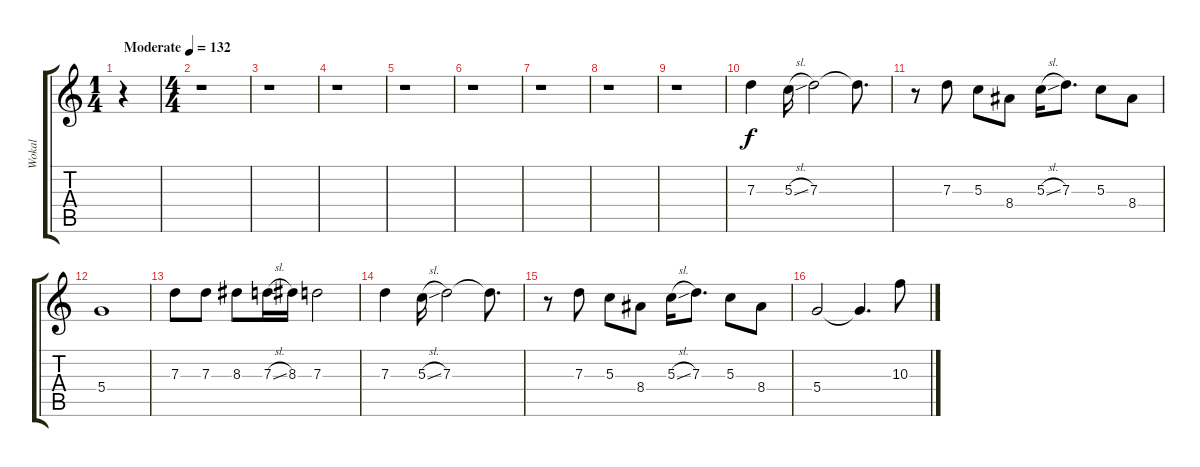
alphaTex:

\track ("Wokal" "Wokal") {instrument electricguitarjazz}
\staff {score tabs}
\tuning (E4 B3 G3 D3 A2 E2) {hide}
\ts (1 4)
\tempo (132 "Moderate")
\clef g2
\ks c
r.4{dy f instrument electricguitarjazz} |
\ts (4 4)
r.1 |
r.1 |
r.1 |
r.1 |
r.1 |
r.1 |
r.1 |
r.1 |
7.3.4 5.3{sl}.16 7.3.2 7.3{t}.8{d} |
r.8 7.3.8 5.3.8 8.4.8 5.3{sl}.16 7.3.8{d} 5.3.8 8.4.8 |
5.4.1 |
7.3.8 7.3.8 8.3.8 7.3{sl}.16 8.3.16 7.3.2 |
7.3.4 5.3{sl}.16 7.3.2 7.3{t}.8{d} |
r.8 7.3.8 5.3.8 8.4.8 5.3{sl}.16 7.3.8{d} 5.3.8 8.4.8 |
5.4.2 5.4{t}.4{d} 10.3.8
